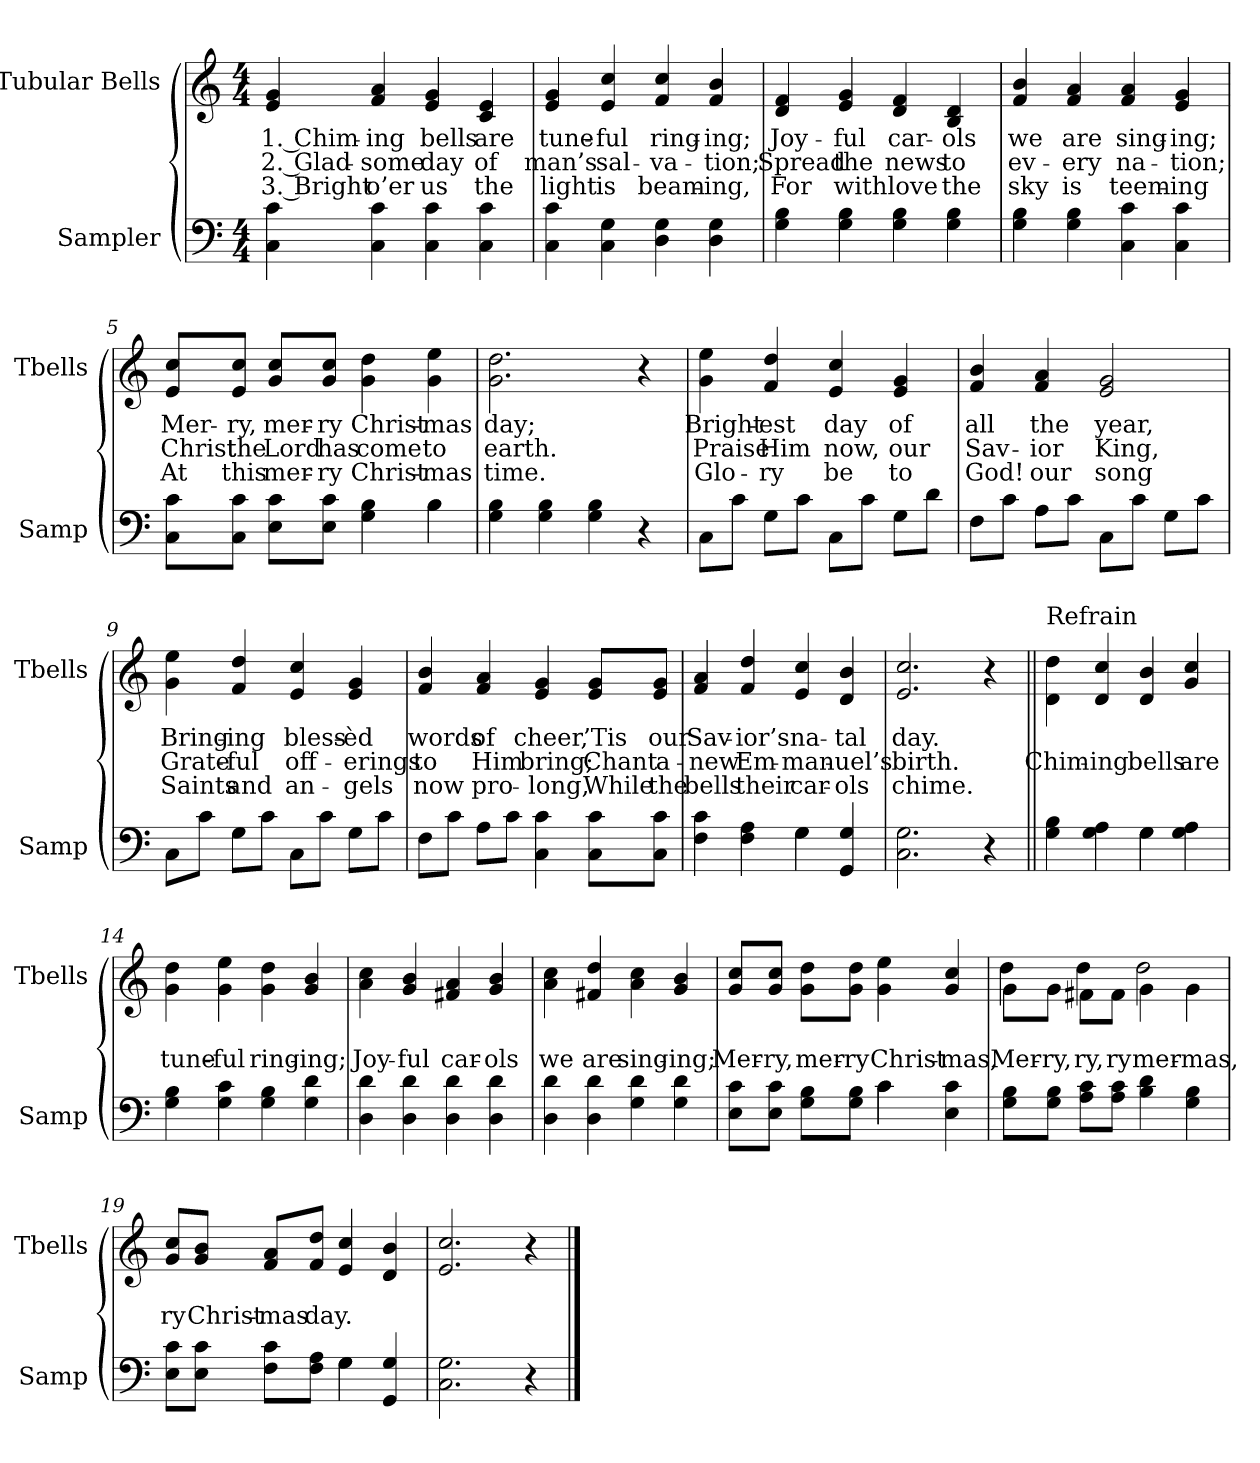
**kern	**kern	**text	**text	**text
*part2	*part1	*part1	*part1	*part1
*staff2	*staff1	*staff1	*staff1	*staff1
*I"Sampler	*I"Tubular Bells	*	*	*
*I'Samp	*I'Tbells	*	*	*
*clefF4	*clefG2	*	*	*
*M4/4	*M4/4	*	*	*
=1	=1	=1	=1	=1
4C 4c	4e 4g	1. Chim-	2. Glad-	3. Bright
4C 4c	4f 4a	-ing	-some	o’er
4C 4c	4e 4g	bells	day	us
4C 4c	4c 4e	are	of	the
=2	=2	=2	=2	=2
4C 4c	4e 4g	tune-	man’s	light
4C 4G	4e 4cc	-ful	sal-	is
4D 4G	4f 4cc	ring-	-va-	beam-
4D 4G	4f 4b	-ing;	-tion;	-ing,
=3	=3	=3	=3	=3
4G 4B	4d 4f	Joy-	Spread	For
4G 4B	4e 4g	-ful	the	with
4G 4B	4d 4f	car-	news	love
4G 4B	4B 4d	-ols	to	the
=4	=4	=4	=4	=4
4G 4B	4f 4b	we	ev-	sky
4G 4B	4f 4a	are	-ery	is
4C 4c	4f 4a	sing-	na-	teem-
4C 4c	4e 4g	-ing;	-tion;	-ing
=5	=5	=5	=5	=5
*^	*	*	*	*
8C\ 8c\L	2.ryy	8e/ 8cc/L	Mer-	Christ	At
8C\ 8c\J	.	8e/ 8cc/J	-ry,	the	this
8E\ 8c\L	.	8g/ 8cc/L	mer-	Lord	mer-
8E\ 8c\J	.	8g/ 8cc/J	-ry	has	-ry
4G 4B	.	4g 4dd	Christ-	come	Christ-
4B\	4B	4g 4ee	-mas	to	-mas
*v	*v	*	*	*	*
=6	=6	=6	=6	=6
4G 4B	2.g 2.dd	day;	earth.	time.
4G 4B	.	.	.	.
4G 4B	.	.	.	.
4r	4r	.	.	.
=7	=7	=7	=7	=7
8C\L	4g 4ee	Bright-	Praise	Glo-
8c\J	.	.	.	.
8G\L	4f 4dd	-est	Him	-ry
8c\J	.	.	.	.
8C\L	4e 4cc	day	now,	be
8c\J	.	.	.	.
8G\L	4e 4g	of	our	to
8d\J	.	.	.	.
=8	=8	=8	=8	=8
8F\L	4f 4b	all	Sav-	God!
8c\J	.	.	.	.
8A\L	4f 4a	the	-ior	our
8c\J	.	.	.	.
8C\L	2e 2g	year,	King,	song
8c\J	.	.	.	.
8G\L	.	.	.	.
8c\J	.	.	.	.
=9	=9	=9	=9	=9
8C\L	4g 4ee	Bring-	Grate-	Saints
8c\J	.	.	.	.
8G\L	4f 4dd	-ing	-ful	and
8c\J	.	.	.	.
8C\L	4e 4cc	bless-	off-	an-
8c\J	.	.	.	.
8G\L	4e 4g	-èd	-erings	-gels
8c\J	.	.	.	.
=10	=10	=10	=10	=10
8F\L	4f 4b	words	to	now
8c\J	.	.	.	.
8A\L	4f 4a	of	Him	pro-
8c\J	.	.	.	.
4C 4c	4e 4g	cheer,	bring;	-long,
8C\ 8c\L	8e/ 8g/L	’Tis	Chant	While
8C\ 8c\J	8e/ 8g/J	our	a-	the
=11	=11	=11	=11	=11
*^	*	*	*	*
4F 4c	2ryy	4f 4a	Sav-	-new	bells
4F 4A	.	4f 4dd	-ior’s	Em-	their
4G\	4G	4e 4cc	na-	-man-	car-
4GG 4G	4ryy	4d 4b	-tal	-uel’s	-ols
*v	*v	*	*	*	*
=12	=12	=12	=12	=12
2.C 2.G	2.e 2.cc	day.	birth.	chime.
4r	4r	.	.	.
=13||	=13||	=13||	=13||	=13||
*^	*	*	*	*
!	!	!LO:TX:t=Refrain	!	!	!
4G 4B	2ryy	4d\ 4dd\	.	Chim-	.
4G 4A	.	4d 4cc	.	-ing	.
4G\	4G	4d 4b	.	bells	.
4G 4A	4ryy	4g 4cc	.	are	.
*v	*v	*	*	*	*
=14	=14	=14	=14	=14
4G 4B	4g 4dd	.	tune-	.
4G 4c	4g 4ee	.	-ful	.
4G 4B	4g 4dd	.	ring-	.
4G 4d	4g 4b	.	-ing;	.
=15	=15	=15	=15	=15
4D 4d	4a 4cc	.	Joy-	.
4D 4d	4g 4b	.	-ful	.
4D 4d	4f#X 4a	.	car-	.
4D 4d	4g 4b	.	-ols	.
=16	=16	=16	=16	=16
4D 4d	4a 4cc	.	we	.
4D 4d	4f#X 4dd	.	are	.
4G 4d	4a 4cc	.	sing-	.
4G 4d	4g 4b	.	-ing;	.
=17	=17	=17	=17	=17
*^	*	*	*	*
8E\ 8c\L	2ryy	8g/ 8cc/L	.	Mer-	.
8E\ 8c\J	.	8g/ 8cc/J	.	-ry,	.
8G\ 8B\L	.	8g\ 8dd\L	.	mer-	.
8G\ 8B\J	.	8g\ 8dd\J	.	-ry	.
4c\	4c	4g 4ee	.	Christ-	.
4E 4c	4ryy	4g 4cc	.	-mas,	.
*v	*v	*	*	*	*
=18	=18	=18	=18	=18
*	*^	*	*	*
8G\ 8B\L	8g\L	4dd	.	Mer-	.
8G\ 8B\J	8g\J	.	.	-ry,	.
8A\ 8c\L	8f#X\L	4dd	.	-ry,	.
8A\ 8c\J	8f#\J	.	.	-ry	.
4B 4d	4g\	2dd	.	mer-	.
4G 4B	4g\	.	.	-mas,	.
*	*v	*v	*	*	*
=19	=19	=19	=19	=19
*^	*	*	*	*
8E\ 8c\L	2ryy	8g/ 8cc/L	.	-ry	.
8E\ 8c\J	.	8g/ 8b/J	.	Christ-	.
8F\ 8c\L	.	8f/ 8a/L	.	-mas	.
8F\ 8A\J	.	8f/ 8dd/J	.	day.	.
4G\	4G	4e 4cc	.	.	.
4GG 4G	4ryy	4d 4b	.	.	.
*v	*v	*	*	*	*
=20	=20	=20	=20	=20
2.C 2.G	2.e 2.cc	.	.	.
4r	4r	.	.	.
==	==	==	==	==
*-	*-	*-	*-	*-
